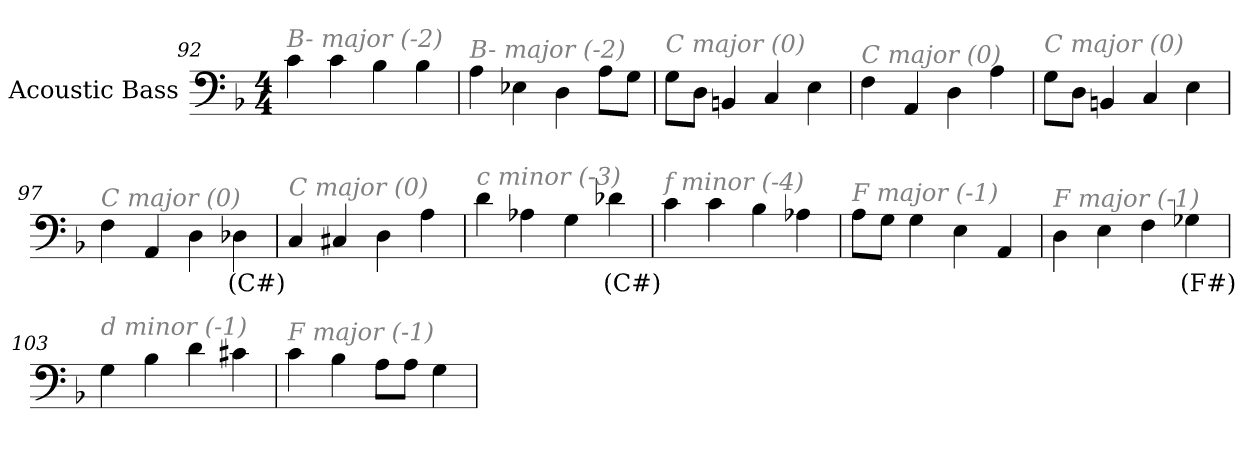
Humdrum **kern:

**kern	**text
*part1	*part1
*staff1	*staff1
*I"Acoustic Bass	*
*clefF4	*
*ITrd7c12	*
*k[b-]	*
*F:	*
*M4/4	*
=92	=92
!LO:TX:i:color=#808080:t=B- major (-2)	!
4C	.
4C	.
4BB-	.
4BB-	.
=93	=93
!LO:TX:i:color=#808080:t=B- major (-2)	!
4AA	.
4EE-X	.
4DD	.
8AAL	.
8GGJ	.
=94	=94
!LO:TX:i:color=#808080:t=C major (0)	!
8GGL	.
8DDJ	.
4BBBn	.
4CC	.
4EE	.
=95	=95
!LO:TX:i:color=#808080:t=C major (0)	!
4FF	.
4AAA	.
4DD	.
4AA	.
=96	=96
!LO:TX:i:color=#808080:t=C major (0)	!
8GGL	.
8DDJ	.
4BBBn	.
4CC	.
4EE	.
=97	=97
!LO:TX:i:color=#808080:t=C major (0)	!
4FF	.
4AAA	.
4DD	.
4DD-Xi	(C#)
=98	=98
!LO:TX:i:color=#808080:t=C major (0)	!
4CC	.
4CC#X	.
4DD	.
4AA	.
=99	=99
!LO:TX:i:color=#808080:t=c minor (-3)	!
4D	.
4AA-X	.
4GG	.
4D-Xi	(C#)
=100	=100
!LO:TX:i:color=#808080:t=f minor (-4)	!
4C	.
4C	.
4BB-	.
4AA-X	.
=101	=101
!LO:TX:i:color=#808080:t=F major (-1)	!
8AAL	.
8GGJ	.
4GG	.
4EE	.
4AAA	.
=102	=102
!LO:TX:i:color=#808080:t=F major (-1)	!
4DD	.
4EE	.
4FF	.
4GG-Xi	(F#)
=103	=103
!LO:TX:i:color=#808080:t=d minor (-1)	!
4GG	.
4BB-	.
4D	.
4C#X	.
=104	=104
!LO:TX:i:color=#808080:t=F major (-1)	!
4C	.
4BB-	.
8AAL	.
8AAJ	.
4GG	.
=	=
*-	*-
